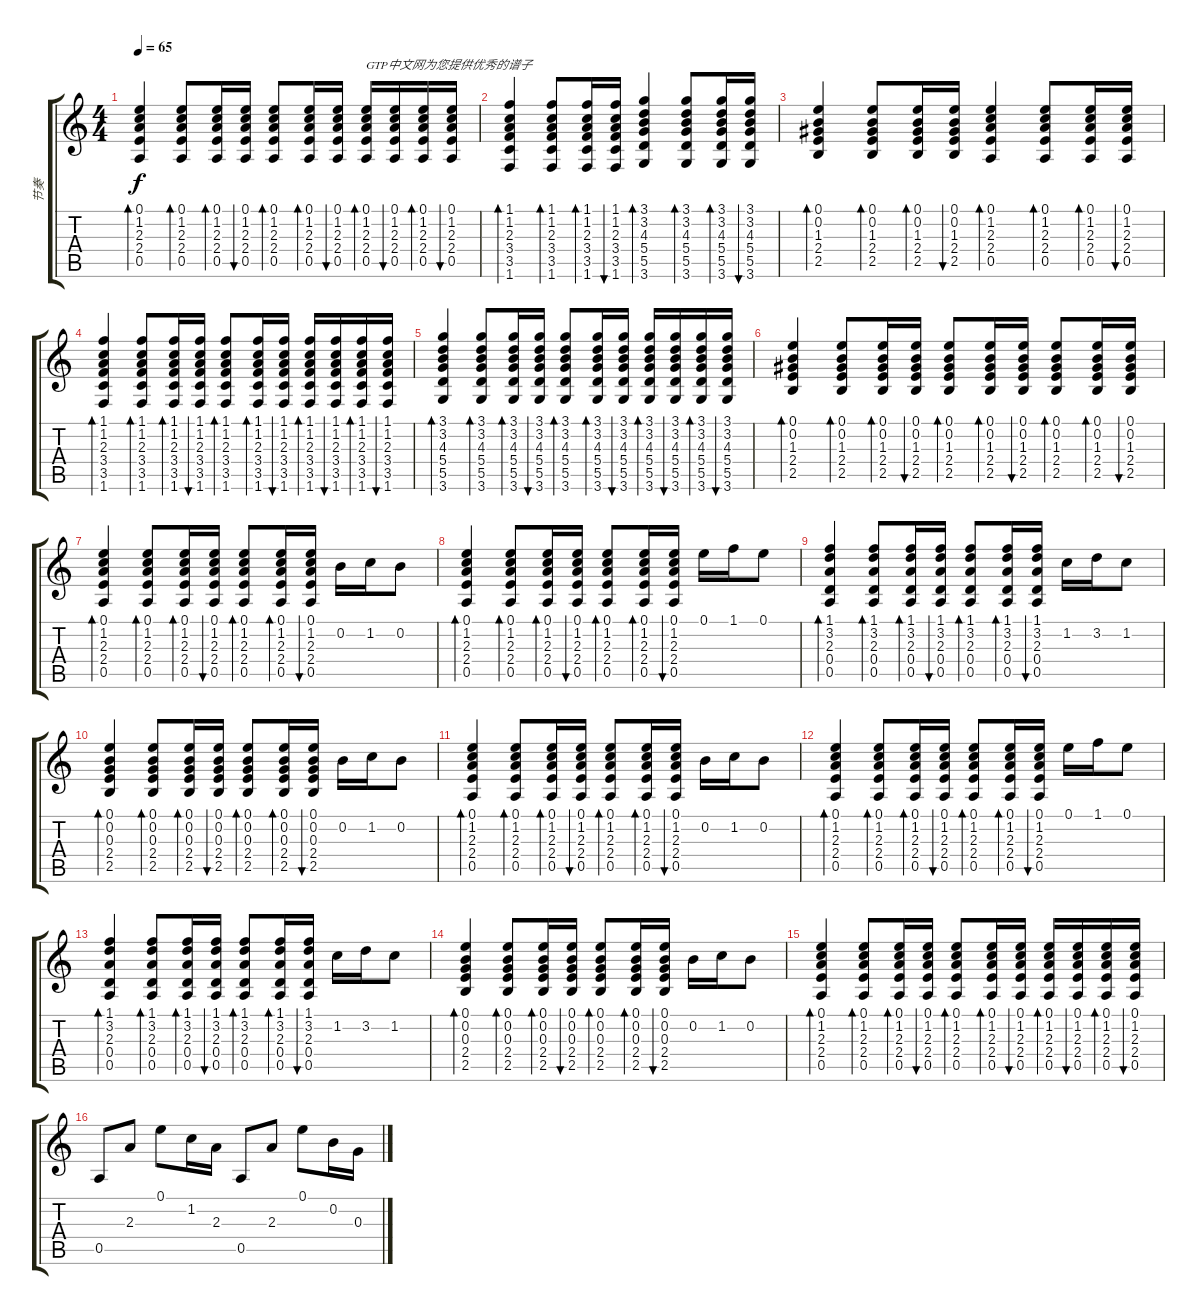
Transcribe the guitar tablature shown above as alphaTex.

\track ("节奏 " "节奏 ") {instrument acousticguitarnylon}
\staff {score tabs}
\tuning (E4 B3 G3 D3 A2 E2) {hide}
\ts (4 4)
\tempo 65
\clef g2
\ks c
(0.1 1.2 2.3 2.4 0.5).4{bd 60 dy f} (0.1 1.2 2.3 2.4 0.5).8{bd 60} (0.1 1.2 2.3 2.4 0.5).16{bd 60} (0.1 1.2 2.3 2.4 0.5).16{bu 60} (0.1 1.2 2.3 2.4 0.5).8{bd 60} (0.1 1.2 2.3 2.4 0.5).16{bd 60} (0.1 1.2 2.3 2.4 0.5).16{bu 60} (0.1 1.2 2.3 2.4 0.5).16{bd 60 txt "GTP中文网为您提供优秀的谱子"} (0.1 1.2 2.3 2.4 0.5).16{bu 60} (0.1 1.2 2.3 2.4 0.5).16{bd 60} (0.1 1.2 2.3 2.4 0.5).16{bu 60} |
(1.1 1.2 2.3 3.4 3.5 1.6).4{bd 60} (1.1 1.2 2.3 3.4 3.5 1.6).8{bd 60} (1.1 1.2 2.3 3.4 3.5 1.6).16{bd 60} (1.1 1.2 2.3 3.4 3.5 1.6).16{bu 60} (3.1 3.2 4.3 5.4 5.5 3.6).4{bd 60} (3.1 3.2 4.3 5.4 5.5 3.6).8{bd 60} (3.1 3.2 4.3 5.4 5.5 3.6).16{bd 60} (3.1 3.2 4.3 5.4 5.5 3.6).16{bu 60} |
(0.1 0.2 1.3 2.4 2.5).4{bd 60} (0.1 0.2 1.3 2.4 2.5).8{bd 60} (0.1 0.2 1.3 2.4 2.5).16{bd 60} (0.1 0.2 1.3 2.4 2.5).16{bu 60} (0.1 1.2 2.3 2.4 0.5).4{bd 60} (0.1 1.2 2.3 2.4 0.5).8{bd 60} (0.1 1.2 2.3 2.4 0.5).16{bd 60} (0.1 1.2 2.3 2.4 0.5).16{bu 60} |
(1.1 1.2 2.3 3.4 3.5 1.6).4{bd 60} (1.1 1.2 2.3 3.4 3.5 1.6).8{bd 60} (1.1 1.2 2.3 3.4 3.5 1.6).16{bd 60} (1.1 1.2 2.3 3.4 3.5 1.6).16{bu 60} (1.1 1.2 2.3 3.4 3.5 1.6).8{bd 60} (1.1 1.2 2.3 3.4 3.5 1.6).16{bd 60} (1.1 1.2 2.3 3.4 3.5 1.6).16{bu 60} (1.1 1.2 2.3 3.4 3.5 1.6).16{bd 60} (1.1 1.2 2.3 3.4 3.5 1.6).16{bu 60} (1.1 1.2 2.3 3.4 3.5 1.6).16{bd 60} (1.1 1.2 2.3 3.4 3.5 1.6).16{bu 60} |
(3.1 3.2 4.3 5.4 5.5 3.6).4{bd 60} (3.1 3.2 4.3 5.4 5.5 3.6).8{bd 60} (3.1 3.2 4.3 5.4 5.5 3.6).16{bd 60} (3.1 3.2 4.3 5.4 5.5 3.6).16{bu 60} (3.1 3.2 4.3 5.4 5.5 3.6).8{bd 60} (3.1 3.2 4.3 5.4 5.5 3.6).16{bd 60} (3.1 3.2 4.3 5.4 5.5 3.6).16{bu 60} (3.1 3.2 4.3 5.4 5.5 3.6).16{bd 60} (3.1 3.2 4.3 5.4 5.5 3.6).16{bu 60} (3.1 3.2 4.3 5.4 5.5 3.6).16{bd 60} (3.1 3.2 4.3 5.4 5.5 3.6).16{bu 60} |
(0.1 0.2 1.3 2.4 2.5).4{bd 60} (0.1 0.2 1.3 2.4 2.5).8{bd 60} (0.1 0.2 1.3 2.4 2.5).16{bd 60} (0.1 0.2 1.3 2.4 2.5).16{bu 60} (0.1 0.2 1.3 2.4 2.5).8{bd 60} (0.1 0.2 1.3 2.4 2.5).16{bd 60} (0.1 0.2 1.3 2.4 2.5).16{bu 60} (0.1 0.2 1.3 2.4 2.5).8{bd 60} (0.1 0.2 1.3 2.4 2.5).16{bd 60} (0.1 0.2 1.3 2.4 2.5).16{bu 60} |
(0.1 1.2 2.3 2.4 0.5).4{bd 60} (0.1 1.2 2.3 2.4 0.5).8{bd 60} (0.1 1.2 2.3 2.4 0.5).16{bd 60} (0.1 1.2 2.3 2.4 0.5).16{bu 60} (0.1 1.2 2.3 2.4 0.5).8{bd 60} (0.1 1.2 2.3 2.4 0.5).16{bd 60} (0.1 1.2 2.3 2.4 0.5).16{bu 60} 0.2.16 1.2.16 0.2.8 |
(0.1 1.2 2.3 2.4 0.5).4{bd 60} (0.1 1.2 2.3 2.4 0.5).8{bd 60} (0.1 1.2 2.3 2.4 0.5).16{bd 60} (0.1 1.2 2.3 2.4 0.5).16{bu 60} (0.1 1.2 2.3 2.4 0.5).8{bd 60} (0.1 1.2 2.3 2.4 0.5).16{bd 60} (0.1 1.2 2.3 2.4 0.5).16{bu 60} 0.1.16 1.1.16 0.1.8 |
(1.1 3.2 2.3 0.4 0.5).4{bd 60} (1.1 3.2 2.3 0.4 0.5).8{bd 60} (1.1 3.2 2.3 0.4 0.5).16{bd 60} (1.1 3.2 2.3 0.4 0.5).16{bu 60} (1.1 3.2 2.3 0.4 0.5).8{bd 60} (1.1 3.2 2.3 0.4 0.5).16{bd 60} (1.1 3.2 2.3 0.4 0.5).16{bu 60} 1.2.16 3.2.16 1.2.8 |
(0.1 0.2 0.3 2.4 2.5).4{bd 60} (0.1 0.2 0.3 2.4 2.5).8{bd 60} (0.1 0.2 0.3 2.4 2.5).16{bd 60} (0.1 0.2 0.3 2.4 2.5).16{bu 60} (0.1 0.2 0.3 2.4 2.5).8{bd 60} (0.1 0.2 0.3 2.4 2.5).16{bd 60} (0.1 0.2 0.3 2.4 2.5).16{bu 60} 0.2.16 1.2.16 0.2.8 |
(0.1 1.2 2.3 2.4 0.5).4{bd 60} (0.1 1.2 2.3 2.4 0.5).8{bd 60} (0.1 1.2 2.3 2.4 0.5).16{bd 60} (0.1 1.2 2.3 2.4 0.5).16{bu 60} (0.1 1.2 2.3 2.4 0.5).8{bd 60} (0.1 1.2 2.3 2.4 0.5).16{bd 60} (0.1 1.2 2.3 2.4 0.5).16{bu 60} 0.2.16 1.2.16 0.2.8 |
(0.1 1.2 2.3 2.4 0.5).4{bd 60} (0.1 1.2 2.3 2.4 0.5).8{bd 60} (0.1 1.2 2.3 2.4 0.5).16{bd 60} (0.1 1.2 2.3 2.4 0.5).16{bu 60} (0.1 1.2 2.3 2.4 0.5).8{bd 60} (0.1 1.2 2.3 2.4 0.5).16{bd 60} (0.1 1.2 2.3 2.4 0.5).16{bu 60} 0.1.16 1.1.16 0.1.8 |
(1.1 3.2 2.3 0.4 0.5).4{bd 60} (1.1 3.2 2.3 0.4 0.5).8{bd 60} (1.1 3.2 2.3 0.4 0.5).16{bd 60} (1.1 3.2 2.3 0.4 0.5).16{bu 60} (1.1 3.2 2.3 0.4 0.5).8{bd 60} (1.1 3.2 2.3 0.4 0.5).16{bd 60} (1.1 3.2 2.3 0.4 0.5).16{bu 60} 1.2.16 3.2.16 1.2.8 |
(0.1 0.2 0.3 2.4 2.5).4{bd 60} (0.1 0.2 0.3 2.4 2.5).8{bd 60} (0.1 0.2 0.3 2.4 2.5).16{bd 60} (0.1 0.2 0.3 2.4 2.5).16{bu 60} (0.1 0.2 0.3 2.4 2.5).8{bd 60} (0.1 0.2 0.3 2.4 2.5).16{bd 60} (0.1 0.2 0.3 2.4 2.5).16{bu 60} 0.2.16 1.2.16 0.2.8 |
(0.1 1.2 2.3 2.4 0.5).4{bd 60} (0.1 1.2 2.3 2.4 0.5).8{bd 60} (0.1 1.2 2.3 2.4 0.5).16{bd 60} (0.1 1.2 2.3 2.4 0.5).16{bu 60} (0.1 1.2 2.3 2.4 0.5).8{bd 60} (0.1 1.2 2.3 2.4 0.5).16{bd 60} (0.1 1.2 2.3 2.4 0.5).16{bu 60} (0.1 1.2 2.3 2.4 0.5).16{bd 60} (0.1 1.2 2.3 2.4 0.5).16{bu 60} (0.1 1.2 2.3 2.4 0.5).16{bd 60} (0.1 1.2 2.3 2.4 0.5).16{bu 60} |
0.5.8 2.3.8 0.1.8 1.2.16 2.3.16 0.5.8 2.3.8 0.1.8 0.2.16 0.3.16
